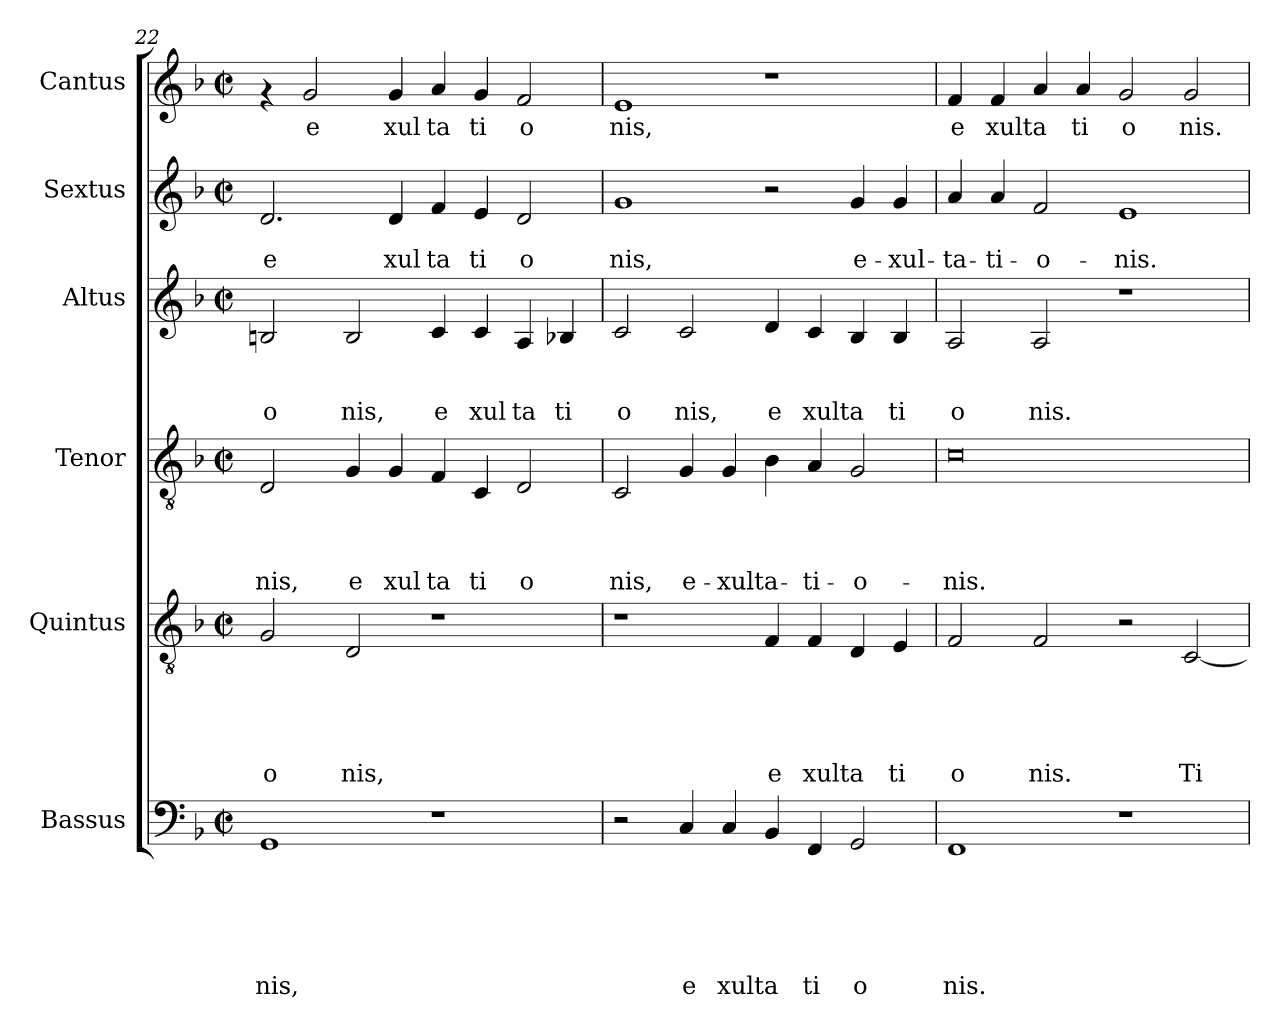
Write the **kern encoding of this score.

**kern	**text	**text	**text	**text	**text	**text	**kern	**text	**text	**text	**text	**text	**kern	**text	**text	**text	**text	**kern	**text	**text	**text	**kern	**text	**text	**kern	**text
*part6	*part6	*part6	*part6	*part6	*part6	*part6	*part5	*part5	*part5	*part5	*part5	*part5	*part4	*part4	*part4	*part4	*part4	*part3	*part3	*part3	*part3	*part2	*part2	*part2	*part1	*part1
*staff6	*staff6	*staff6	*staff6	*staff6	*staff6	*staff6	*staff5	*staff5	*staff5	*staff5	*staff5	*staff5	*staff4	*staff4	*staff4	*staff4	*staff4	*staff3	*staff3	*staff3	*staff3	*staff2	*staff2	*staff2	*staff1	*staff1
*I"Bassus	*	*	*	*	*	*	*I"Quintus	*	*	*	*	*	*I"Tenor	*	*	*	*	*I"Altus	*	*	*	*I"Sextus	*	*	*I"Cantus	*
*clefF4	*	*	*	*	*	*	*clefGv2	*	*	*	*	*	*clefGv2	*	*	*	*	*clefG2	*	*	*	*clefG2	*	*	*clefG2	*
*k[b-]	*	*	*	*	*	*	*k[b-]	*	*	*	*	*	*k[b-]	*	*	*	*	*k[b-]	*	*	*	*k[b-]	*	*	*k[b-]	*
*F:	*	*	*	*	*	*	*F:	*	*	*	*	*	*F:	*	*	*	*	*F:	*	*	*	*F:	*	*	*F:	*
*M2/2	*	*	*	*	*	*	*M2/2	*	*	*	*	*	*M2/2	*	*	*	*	*M2/2	*	*	*	*M2/2	*	*	*M2/2	*
*met(c|)	*	*	*	*	*	*	*met(c|)	*	*	*	*	*	*met(c|)	*	*	*	*	*met(c|)	*	*	*	*met(c|)	*	*	*met(c|)	*
=22	=22	=22	=22	=22	=22	=22	=22	=22	=22	=22	=22	=22	=22	=22	=22	=22	=22	=22	=22	=22	=22	=22	=22	=22	=22	=22
!	!	!	!	!	!	!LO:LY:b	!	!	!	!	!	!LO:LY:b	!	!	!	!	!LO:LY:b	!	!	!	!LO:LY:b	!	!	!LO:LY:b	!	!
1GG	.	.	.	.	.	nis,	2G/	.	.	.	.	o	2D/	.	.	.	nis,	2Bn/	.	.	o	2.d/	.	e	4rf	.
!	!	!	!	!	!	!	!	!	!	!	!	!	!	!	!	!	!	!	!	!	!	!	!	!	!	!LO:LY:b
.	.	.	.	.	.	.	.	.	.	.	.	.	.	.	.	.	.	.	.	.	.	.	.	.	2g/	e
!	!	!	!	!	!	!	!	!	!	!	!	!LO:LY:b	!	!	!	!	!LO:LY:b	!	!	!	!LO:LY:b	!	!	!	!	!
.	.	.	.	.	.	.	2D/	.	.	.	.	nis,	4G/	.	.	.	e	2B/	.	.	nis,	.	.	.	.	.
!	!	!	!	!	!	!	!	!	!	!	!	!	!	!	!	!	!LO:LY:b	!	!	!	!	!	!	!LO:LY:b	!	!LO:LY:b
.	.	.	.	.	.	.	.	.	.	.	.	.	4G/	.	.	.	xul	.	.	.	.	4d/	.	xul	4g/	xul
!	!	!	!	!	!	!	!	!	!	!	!	!	!	!	!	!	!LO:LY:b	!	!	!	!LO:LY:b	!	!	!LO:LY:b	!	!LO:LY:b
1r	.	.	.	.	.	.	1r	.	.	.	.	.	4F/	.	.	.	ta	4c/	.	.	e	4f/	.	ta	4a/	ta
!	!	!	!	!	!	!	!	!	!	!	!	!	!	!	!	!	!LO:LY:b	!	!	!	!LO:LY:b	!	!	!LO:LY:b	!	!LO:LY:b
.	.	.	.	.	.	.	.	.	.	.	.	.	4C/	.	.	.	ti	4c/	.	.	xul	4e/	.	ti	4g/	ti
!	!	!	!	!	!	!	!	!	!	!	!	!	!	!	!	!	!LO:LY:b	!	!	!	!LO:LY:b	!	!	!LO:LY:b	!	!LO:LY:b
.	.	.	.	.	.	.	.	.	.	.	.	.	2D/	.	.	.	o	4A/	.	.	ta	2d/	.	o	2f/	o
!	!	!	!	!	!	!	!	!	!	!	!	!	!	!	!	!	!	!	!	!	!LO:LY:b	!	!	!	!	!
.	.	.	.	.	.	.	.	.	.	.	.	.	.	.	.	.	.	4B-X/	.	.	ti	.	.	.	.	.
!!LO:LB:g=z
=23	=23	=23	=23	=23	=23	=23	=23	=23	=23	=23	=23	=23	=23	=23	=23	=23	=23	=23	=23	=23	=23	=23	=23	=23	=23	=23
!	!	!	!	!	!	!	!	!	!	!	!	!	!	!	!	!	!LO:LY:b	!	!	!	!LO:LY:b	!	!	!LO:LY:b	!	!LO:LY:b
2r	.	.	.	.	.	.	1r	.	.	.	.	.	2C/	.	.	.	nis,	2c/	.	.	o	1g	.	nis,	1e	nis,
!	!	!	!	!	!	!LO:LY:b	!	!	!	!	!	!	!	!	!	!	!LO:LY:b	!	!	!	!LO:LY:b	!	!	!	!	!
4C/	.	.	.	.	.	e	.	.	.	.	.	.	4G/	.	.	.	e-	2c/	.	.	nis,	.	.	.	.	.
!	!	!	!	!	!	!LO:LY:b	!	!	!	!	!	!	!	!	!	!	!LO:LY:b	!	!	!	!	!	!	!	!	!
4C/	.	.	.	.	.	xulta	.	.	.	.	.	.	4G/	.	.	.	-xulta-	.	.	.	.	.	.	.	.	.
!	!	!	!	!	!	!	!	!	!	!	!	!LO:LY:b	!	!	!	!	!	!	!	!	!LO:LY:b	!	!	!	!	!
4BB-/	.	.	.	.	.	.	4F/	.	.	.	.	e	4B-\	.	.	.	.	4d/	.	.	e	2r	.	.	1r	.
!	!	!	!	!	!	!LO:LY:b	!	!	!	!	!	!LO:LY:b	!	!	!	!	!LO:LY:b	!	!	!	!LO:LY:b	!	!	!	!	!
4FF/	.	.	.	.	.	ti	4F/	.	.	.	.	xulta	4A/	.	.	.	-ti-	4c/	.	.	xulta	.	.	.	.	.
!	!	!	!	!	!	!LO:LY:b	!	!	!	!	!	!	!	!	!	!	!LO:LY:b	!	!	!	!	!	!	!LO:LY:b	!	!
2GG/	.	.	.	.	.	o	4D/	.	.	.	.	.	2G/	.	.	.	-o-	4B-/	.	.	.	4g/	.	e-	.	.
!	!	!	!	!	!	!	!	!	!	!	!	!LO:LY:b	!	!	!	!	!	!	!	!	!LO:LY:b	!	!	!LO:LY:b	!	!
.	.	.	.	.	.	.	4E/	.	.	.	.	ti	.	.	.	.	.	4B-/	.	.	ti	4g/	.	-xul-	.	.
=24	=24	=24	=24	=24	=24	=24	=24	=24	=24	=24	=24	=24	=24	=24	=24	=24	=24	=24	=24	=24	=24	=24	=24	=24	=24	=24
!	!	!	!	!	!	!LO:LY:b	!	!	!	!	!	!LO:LY:b	!	!	!	!	!LO:LY:b	!	!	!	!LO:LY:b	!	!	!LO:LY:b	!	!LO:LY:b
1FF	.	.	.	.	.	nis.	2F/	.	.	.	.	o	0c	.	.	.	-nis.	2A/	.	.	o	4a/	.	-ta-	4f/	e
!	!	!	!	!	!	!	!	!	!	!	!	!	!	!	!	!	!	!	!	!	!	!	!	!LO:LY:b	!	!LO:LY:b
.	.	.	.	.	.	.	.	.	.	.	.	.	.	.	.	.	.	.	.	.	.	4a/	.	-ti-	4f/	xulta
!	!	!	!	!	!	!	!	!	!	!	!	!LO:LY:b	!	!	!	!	!	!	!	!	!LO:LY:b	!	!	!LO:LY:b	!	!
.	.	.	.	.	.	.	2F/	.	.	.	.	nis.	.	.	.	.	.	2A/	.	.	nis.	2f/	.	-o-	4a/	.
!	!	!	!	!	!	!	!	!	!	!	!	!	!	!	!	!	!	!	!	!	!	!	!	!	!	!LO:LY:b
.	.	.	.	.	.	.	.	.	.	.	.	.	.	.	.	.	.	.	.	.	.	.	.	.	4a/	ti
!	!	!	!	!	!	!	!	!	!	!	!	!	!	!	!	!	!	!	!	!	!	!	!	!LO:LY:b	!	!LO:LY:b
1r	.	.	.	.	.	.	2r	.	.	.	.	.	.	.	.	.	.	1r	.	.	.	1e	.	-nis.	2g/	o
!	!	!	!	!	!	!	!	!	!	!	!	!LO:LY:b	!	!	!	!	!	!	!	!	!	!	!	!	!	!LO:LY:b
.	.	.	.	.	.	.	[<2C/	.	.	.	.	Ti	.	.	.	.	.	.	.	.	.	.	.	.	2g/	nis.
=	=	=	=	=	=	=	=	=	=	=	=	=	=	=	=	=	=	=	=	=	=	=	=	=	=	=
*-	*-	*-	*-	*-	*-	*-	*-	*-	*-	*-	*-	*-	*-	*-	*-	*-	*-	*-	*-	*-	*-	*-	*-	*-	*-	*-
